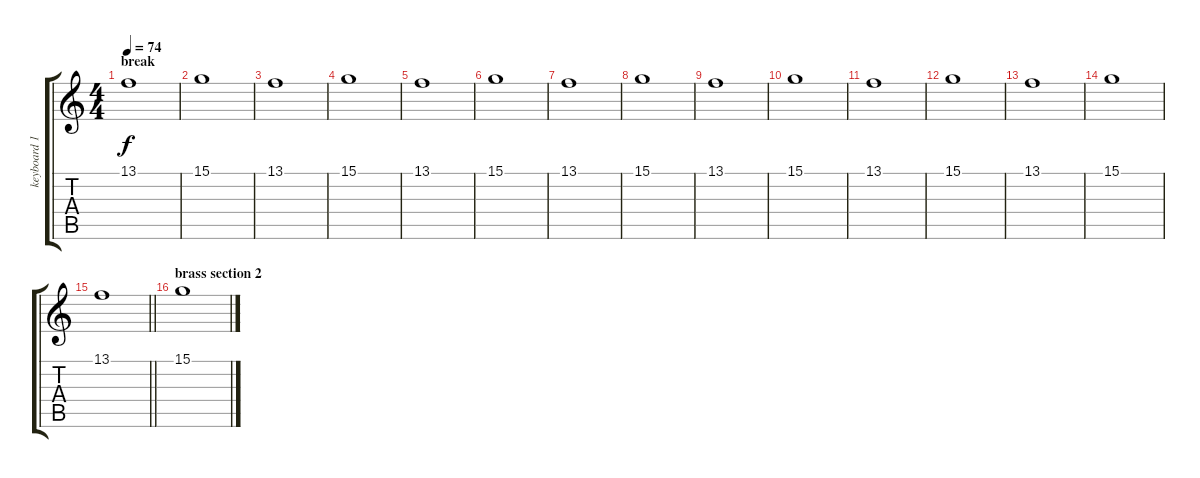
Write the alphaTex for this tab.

\track ("keyboard 1" "keyboard 1") {instrument stringensemble1}
\staff {score tabs}
\tuning (E4 B3 G3 D3 A2 E2) {hide}
\ts (4 4)
\section ("" "break ")
\tempo 74
\clef g2
\ks c
13.1.1{dy f volume 16 instrument fx6goblins} |
15.1.1 |
13.1.1 |
15.1.1 |
13.1.1 |
15.1.1 |
13.1.1 |
15.1.1 |
13.1.1 |
15.1.1 |
13.1.1 |
15.1.1 |
13.1.1 |
15.1.1 |
\barLineRight lightlight
13.1.1 |
\section ("" "brass section 2")
15.1.1
